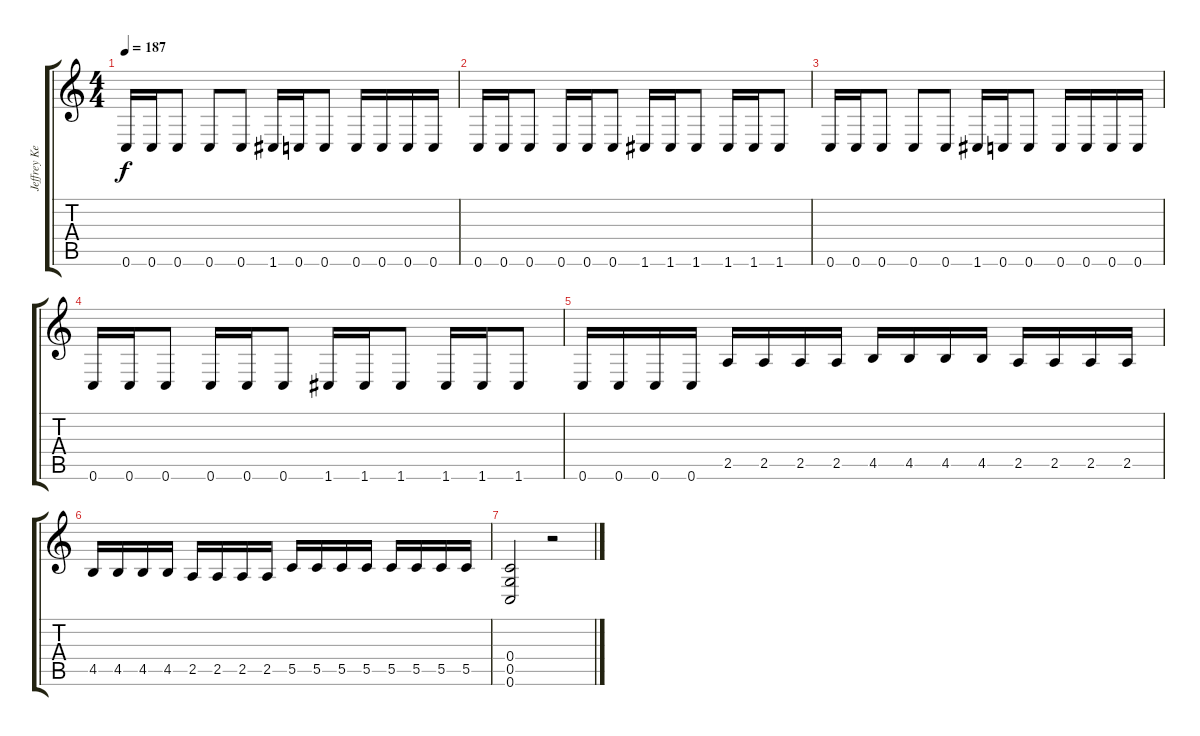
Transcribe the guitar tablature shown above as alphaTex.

\track ("Jeffrey Kendrick - Guitar" "Jeffrey Ke") {instrument distortionguitar}
\staff {score tabs}
\tuning (D4 A3 F3 C3 G2 C2) {hide}
\ts (4 4)
\tempo 187
\clef g2
\ks c
0.6.16{dy f} 0.6.16 0.6.8 0.6.8 0.6.8 1.6.16 0.6.16 0.6.8 0.6.16 0.6.16 0.6.16 0.6.16 |
0.6.16 0.6.16 0.6.8 0.6.16 0.6.16 0.6.8 1.6.16 1.6.16 1.6.8 1.6.16 1.6.16 1.6.8 |
0.6.16 0.6.16 0.6.8 0.6.8 0.6.8 1.6.16 0.6.16 0.6.8 0.6.16 0.6.16 0.6.16 0.6.16 |
0.6.16 0.6.16 0.6.8 0.6.16 0.6.16 0.6.8 1.6.16 1.6.16 1.6.8 1.6.16 1.6.16 1.6.8 |
0.6.16 0.6.16 0.6.16 0.6.16 2.5.16 2.5.16 2.5.16 2.5.16 4.5.16 4.5.16 4.5.16 4.5.16 2.5.16 2.5.16 2.5.16 2.5.16 |
4.5.16 4.5.16 4.5.16 4.5.16 2.5.16 2.5.16 2.5.16 2.5.16 5.5.16 5.5.16 5.5.16 5.5.16 5.5.16 5.5.16 5.5.16 5.5.16 |
(0.4 0.5 0.6).2 r.2
